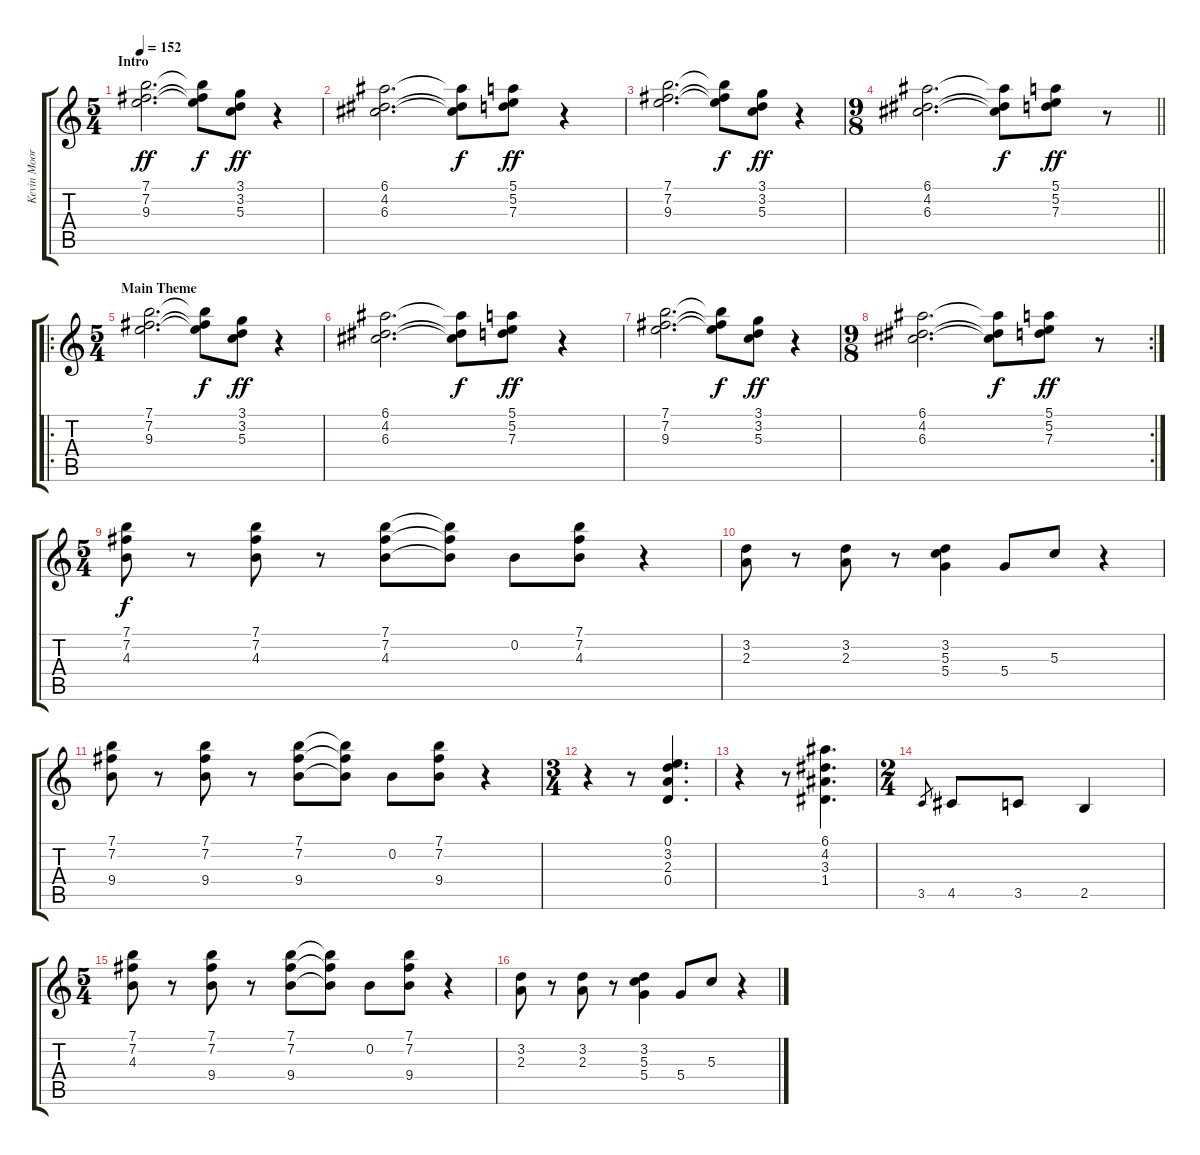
\track ("Kevin Moore (Keyboard)" "Kevin Moor") {instrument drawbarorgan}
\staff {score tabs}
\tuning (E5 B4 G4 D4 A3 D3) {hide}
\ts (5 4)
\section ("" "Intro")
\tempo 152
\clef g2
\ks c
(7.1 7.2 9.3).2{d dy ff volume 11 instrument drawbarorgan} (7.1{t} 7.2{t} 9.3{t}).8{dy f} (3.1 3.2 5.3).8{dy ff} r.4 |
(6.1 4.2 6.3).2{d} (6.1{t} 4.2{t} 6.3{t}).8{dy f} (5.1 5.2 7.3).8{dy ff} r.4 |
(7.1 7.2 9.3).2{d} (7.1{t} 7.2{t} 9.3{t}).8{dy f} (3.1 3.2 5.3).8{dy ff} r.4 |
\ts (9 8)
\barLineRight lightlight
(6.1 4.2 6.3).2{d} (6.1{t} 4.2{t} 6.3{t}).8{dy f} (5.1 5.2 7.3).8{dy ff} r.8 |
\ro
\ts (5 4)
\section ("" "Main Theme")
(7.1 7.2 9.3).2{d} (7.1{t} 7.2{t} 9.3{t}).8{dy f} (3.1 3.2 5.3).8{dy ff} r.4 |
(6.1 4.2 6.3).2{d} (6.1{t} 4.2{t} 6.3{t}).8{dy f} (5.1 5.2 7.3).8{dy ff} r.4 |
(7.1 7.2 9.3).2{d} (7.1{t} 7.2{t} 9.3{t}).8{dy f} (3.1 3.2 5.3).8{dy ff} r.4 |
\rc 2
\ts (9 8)
(6.1 4.2 6.3).2{d} (6.1{t} 4.2{t} 6.3{t}).8{dy f} (5.1 5.2 7.3).8{dy ff} r.8 |
\ts (5 4)
(7.1 7.2 4.3).8{dy f volume 11 instrument rockorgan} r.8 (7.1 7.2 4.3).8 r.8 (7.1 7.2 4.3).8 (7.1{t} 7.2{t} 4.3{t}).8 0.2.8 (7.1 7.2 4.3).8 r.4 |
(3.2 2.3).8 r.8 (3.2 2.3).8 r.8 (3.2 5.3 5.4).4 5.4.8 5.3.8 r.4 |
(7.1 7.2 9.4).8 r.8 (7.1 7.2 9.4).8 r.8 (7.1 7.2 9.4).8 (7.1{t} 7.2{t} 9.4{t}).8 0.2.8 (7.1 7.2 9.4).8 r.4 |
\ts (3 4)
r.4 r.8 (0.1 3.2 2.3 0.4).4{d} |
r.4 r.8 (6.1 4.2 3.3 1.4).4{d} |
\ts (2 4)
3.5.8{gr} 4.5.8 3.5.8 2.5.4 |
\ts (5 4)
(7.1 7.2 4.3).8 r.8 (7.1 7.2 9.4).8 r.8 (7.1 7.2 9.4).8 (7.1{t} 7.2{t} 9.4{t}).8 0.2.8 (7.1 7.2 9.4).8 r.4 |
(3.2 2.3).8 r.8 (3.2 2.3).8 r.8 (3.2 5.3 5.4).4 5.4.8 5.3.8 r.4
